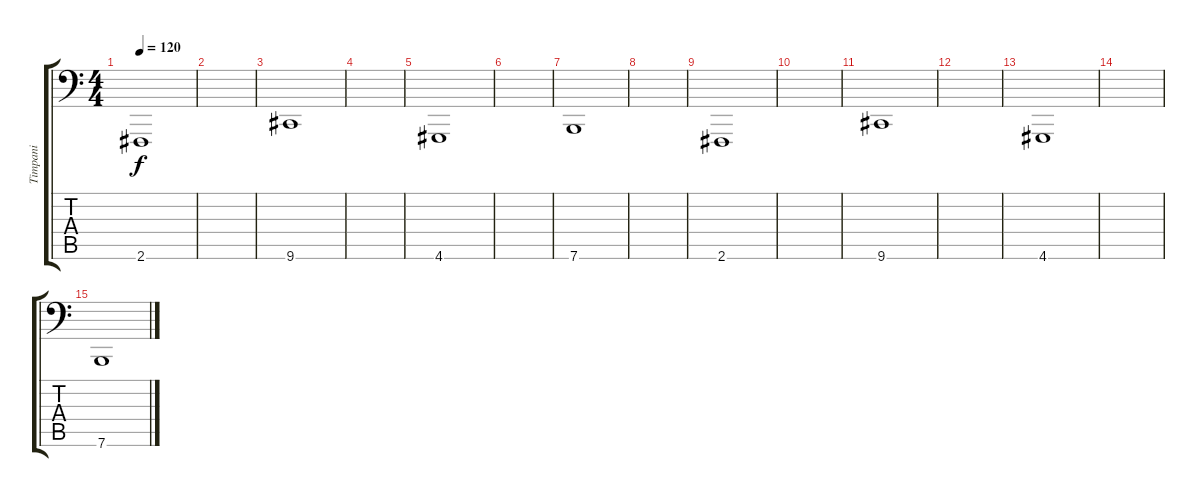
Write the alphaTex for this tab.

\track ("Timpani" "Timpani") {instrument timpani}
\staff {score tabs}
\tuning (E3 B2 G2 D2 A1 E1) {hide}
\ts (4 4)
\tempo 120
\clef f4
\ks c
2.6.1{dy f} |
|
9.6.1 |
|
4.6.1 |
|
7.6.1 |
|
2.6.1 |
|
9.6.1 |
|
4.6.1 |
|
7.6.1
